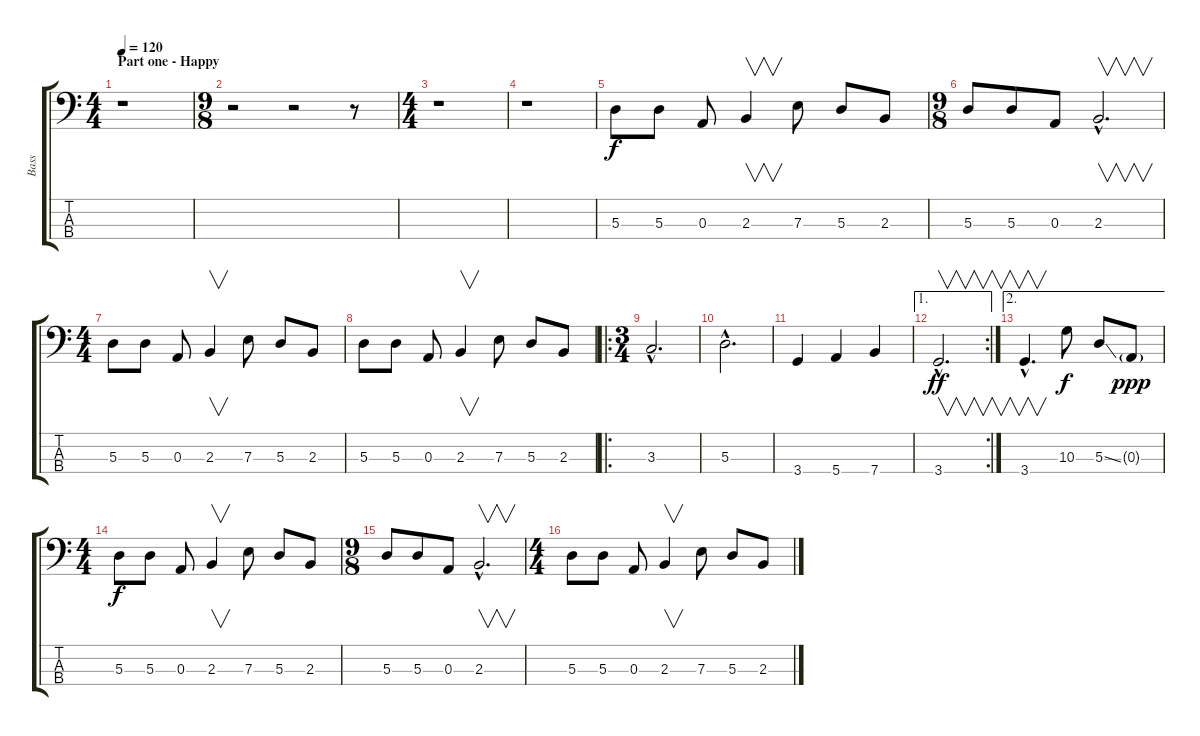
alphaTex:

\track ("Bass" "Bass") {instrument fretlessbass}
\staff {score tabs}
\tuning (G2 D2 A1 E1) {hide}
\ts (4 4)
\section ("" "Part one - Happy")
\tempo 120
\clef f4
\ks c
r.1{dy f instrument fretlessbass} |
\ts (9 8)
r.2 r.2 r.8 |
\ts (4 4)
r.1 |
r.1 |
5.3.8 5.3.8 0.3.8 2.3.4{v} 7.3.8 5.3.8 2.3.8 |
\ts (9 8)
5.3.8 5.3.8 0.3.8 2.3{hac}.2{v d} |
\ts (4 4)
5.3.8 5.3.8 0.3.8 2.3.4{v} 7.3.8 5.3.8 2.3.8 |
5.3.8 5.3.8 0.3.8 2.3.4{v} 7.3.8 5.3.8 2.3.8 |
\ro
\ts (3 4)
3.3{hac}.2{d} |
5.3{hac}.2{d} |
3.4.4 5.4.4 7.4.4 |
\ae 1
\rc 2
3.4{hac}.2{v d dy ff} |
\ae 2
3.4{hac}.4{v d} 10.3.8{dy f} 5.3{ss}.8 0.3{g}.8{dy ppp} |
\ts (4 4)
5.3.8{dy f} 5.3.8 0.3.8 2.3.4{v} 7.3.8 5.3.8 2.3.8 |
\ts (9 8)
5.3.8 5.3.8 0.3.8 2.3{hac}.2{v d} |
\ts (4 4)
5.3.8 5.3.8 0.3.8 2.3.4{v} 7.3.8 5.3.8 2.3.8
